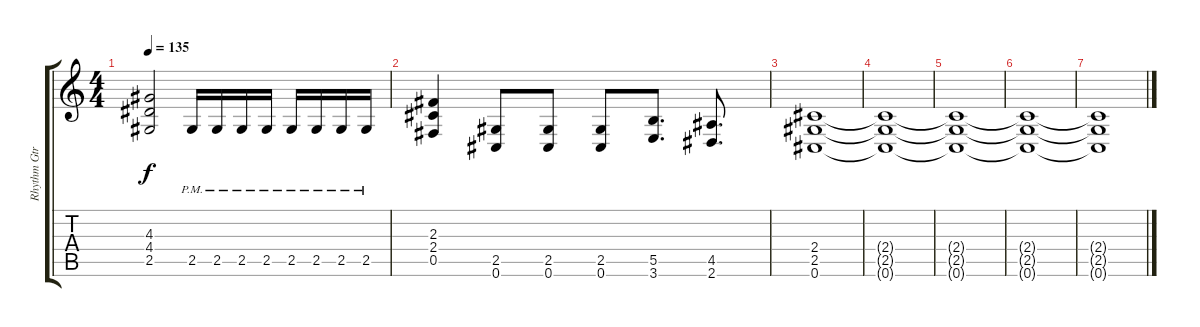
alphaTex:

\track ("Rhythm Gtr" "Rhythm Gtr") {instrument acousticguitarsteel}
\staff {score tabs}
\tuning (Db4 Ab3 E3 B2 Gb2 Db2) {hide}
\ts (4 4)
\tempo 135
\clef g2
\ks c
(4.3 4.4 2.5).2{dy f} 2.5{pm}.16 2.5{pm}.16 2.5{pm}.16 2.5{pm}.16 2.5{pm}.16 2.5{pm}.16 2.5{pm}.16 2.5{pm}.16 |
(2.3 2.4 0.5).4 (2.5 0.6).8 (2.5 0.6).8 (2.5 0.6).8 (5.5 3.6).8{d} (4.5 2.6).8{d} |
(2.4 2.5 0.6).1 |
(2.4{t} 2.5{t} 0.6{t}).1 |
(2.4{t} 2.5{t} 0.6{t}).1 |
(2.4{t} 2.5{t} 0.6{t}).1 |
(2.4{t} 2.5{t} 0.6{t}).1
